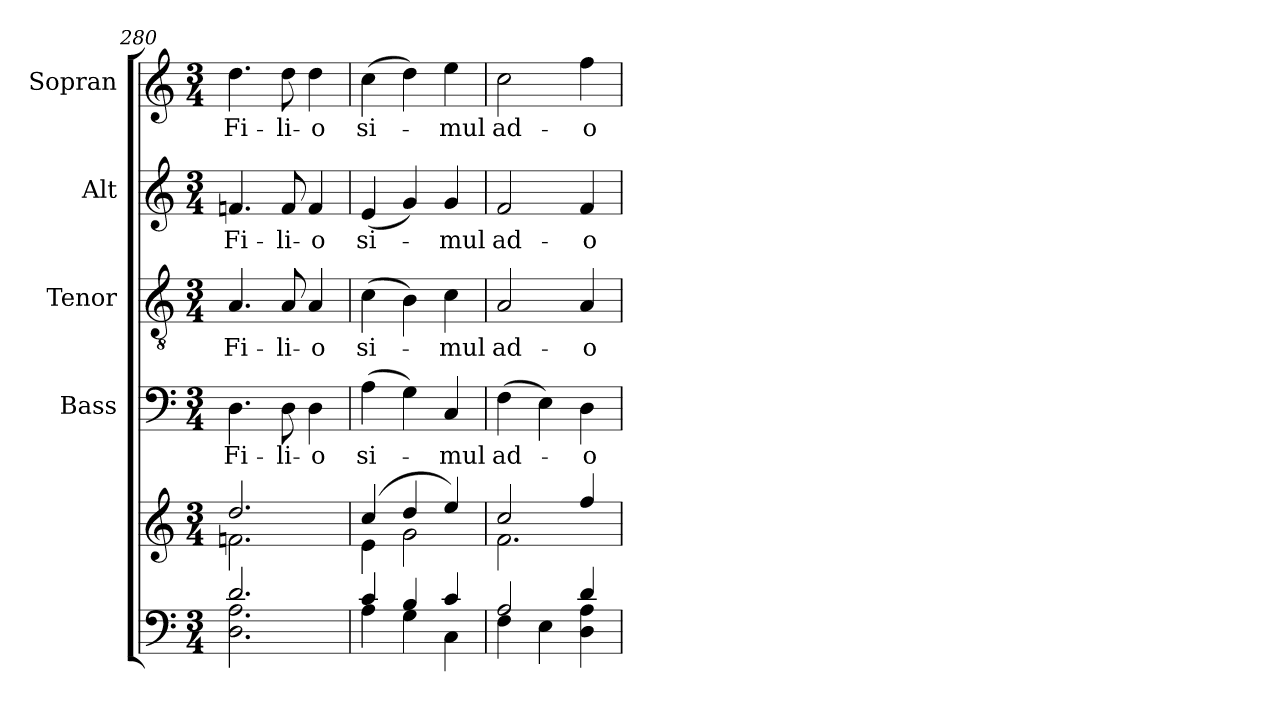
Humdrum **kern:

**kern	**kern	**kern	**text	**kern	**text	**kern	**text	**kern	**text
*part5	*part5	*part4	*part4	*part3	*part3	*part2	*part2	*part1	*part1
*staff6	*staff5	*staff4	*staff4	*staff3	*staff3	*staff2	*staff2	*staff1	*staff1
*	*	*I"Bass	*	*I"Tenor	*	*I"Alt	*	*I"Sopran	*
*	*	*I'B.	*	*I'T.	*	*I'A.	*	*I'S.	*
*clefF4	*clefG2	*clefF4	*	*clefGv2	*	*clefG2	*	*clefG2	*
*k[]	*k[]	*k[]	*	*k[]	*	*k[]	*	*k[]	*
*C:	*C:	*C:	*	*C:	*	*C:	*	*C:	*
*M3/4	*M3/4	*M3/4	*	*M3/4	*	*M3/4	*	*M3/4	*
=280	=280	=280	=280	=280	=280	=280	=280	=280	=280
*^	*^	*	*	*	*	*	*	*	*
!	!	!	!	!	!LO:LY:b	!	!LO:LY:b	!	!LO:LY:b	!	!LO:LY:b
2.d/	2.D\ 2.A\	2.dd/	2.fn\	4.D\	Fi-	4.A/	Fi-	4.fn/	Fi-	4.dd\	Fi-
!	!	!	!	!	!LO:LY:b	!	!LO:LY:b	!	!LO:LY:b	!	!LO:LY:b
.	.	.	.	8D\	-li-	8A/	-li-	8f/	-li-	8dd\	-li-
!	!	!	!	!	!LO:LY:b	!	!LO:LY:b	!	!LO:LY:b	!	!LO:LY:b
.	.	.	.	4D\	-o	4A/	-o	4f/	-o	4dd\	-o
=281	=281	=281	=281	=281	=281	=281	=281	=281	=281	=281	=281
!	!	!	!	!	!LO:LY:b	!	!LO:LY:b	!	!LO:LY:b	!	!LO:LY:b
4c/	4A\	(4cc/	4e\	(>4A\	si-	(>4c\	si-	(<4e/	si-	(>4cc\	si-
4B/	4G\	4dd/	2g\	4G\)	.	4B\)	.	4g/)	.	4dd\)	.
!	!	!	!	!	!LO:LY:b	!	!LO:LY:b	!	!LO:LY:b	!	!LO:LY:b
4c/	4C\	4ee/)	.	4C/	-mul	4c\	-mul	4g/	-mul	4ee\	-mul
=282	=282	=282	=282	=282	=282	=282	=282	=282	=282	=282	=282
!	!	!	!	!	!LO:LY:b	!	!LO:LY:b	!	!LO:LY:b	!	!LO:LY:b
2A/	4F\	2cc/	2.f\	(>4F\	ad-	2A/	ad-	2f/	ad-	2cc\	ad-
.	4E\	.	.	4E\)	.	.	.	.	.	.	.
!	!	!	!	!	!LO:LY:b	!	!LO:LY:b	!	!LO:LY:b	!	!LO:LY:b
4d/	4D\ 4A\	4ff/	.	4D\	-o-	4A/	-o-	4f/	-o-	4ff\	-o-
*v	*v	*	*	*	*	*	*	*	*	*	*
*	*v	*v	*	*	*	*	*	*	*	*
=	=	=	=	=	=	=	=	=	=
*-	*-	*-	*-	*-	*-	*-	*-	*-	*-
